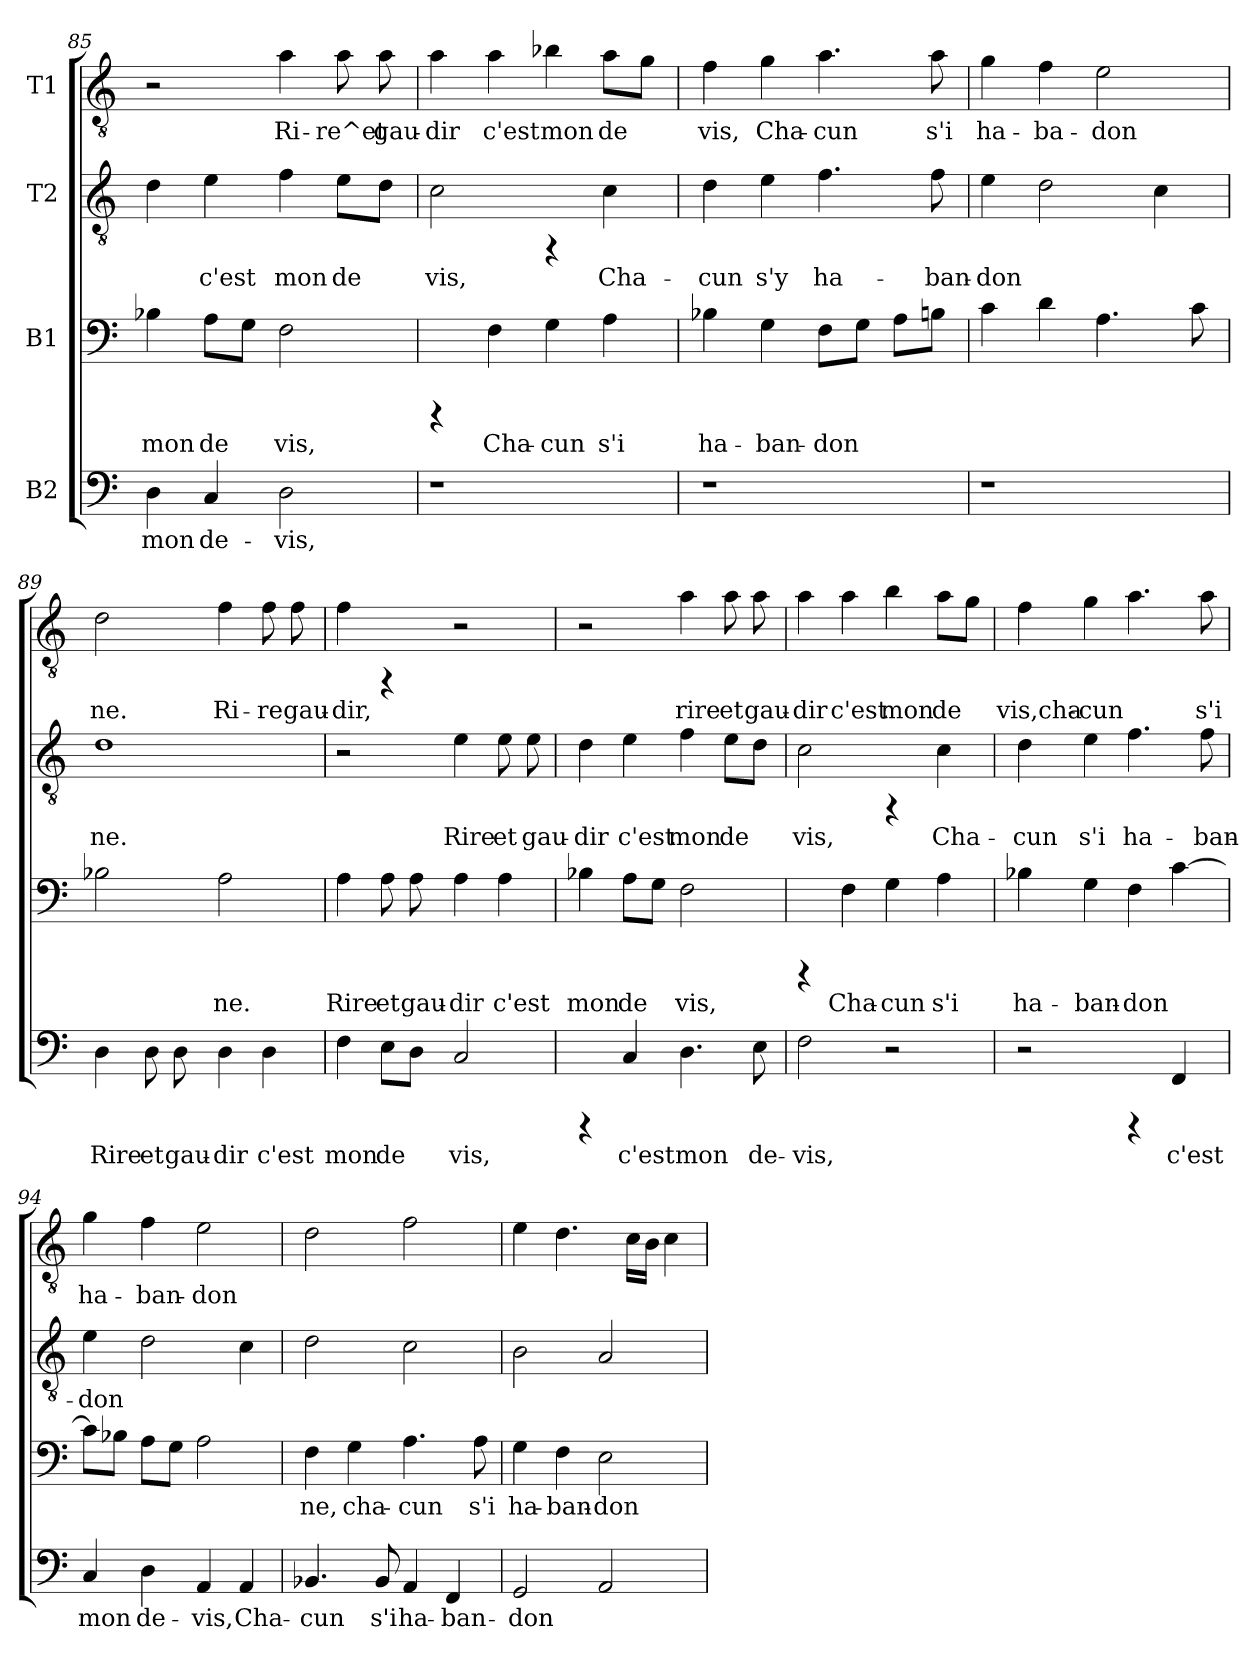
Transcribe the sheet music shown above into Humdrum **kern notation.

**kern	**text	**kern	**text	**kern	**text	**kern	**text
*part4	*part4	*part3	*part3	*part2	*part2	*part1	*part1
*staff4	*staff4	*staff3	*staff3	*staff2	*staff2	*staff1	*staff1
*I"B2	*	*I"B1	*	*I"T2	*	*I"T1	*
!!LO:PB:g=z
*clefF4	*	*clefF4	*	*clefGv2	*	*clefGv2	*
*k[]	*	*k[]	*	*k[]	*	*k[]	*
*C:	*	*C:	*	*C:	*	*C:	*
=85	=85	=85	=85	=85	=85	=85	=85
!	!LO:LY:b:cj	!	!LO:LY:b:cj	!	!LO:LY:b:cj	!	!
4D\	mon	4B-X\	mon	4d\	--	2r	.
!	!LO:LY:b:cj	!	!LO:LY:b:cj	!	!LO:LY:b:cj	!	!
4C/	de-	8A\L	de-	4e\	-c'est	.	.
!	!	!	!LO:LY:b:cj	!	!	!	!
.	.	8G\J	--	.	.	.	.
!	!LO:LY:b:cj	!	!LO:LY:b:cj	!	!LO:LY:b:cj	!	!LO:LY:b:cj
2D\	-vis,	2F\	-vis,	4f\	mon	4a\	Ri-
!	!	!	!	!	!LO:LY:b:cj	!	!LO:LY:b:cj
.	.	.	.	8e\L	de-	8a\	-re^et
!	!	!	!	!	!LO:LY:b:cj	!	!LO:LY:b:cj
.	.	.	.	8d\J	--	8a\	gau-
=86	=86	=86	=86	=86	=86	=86	=86
!	!	!	!	!	!LO:LY:b:cj	!	!LO:LY:b:cj
1r	.	4rCCC	.	2c\	-vis,	4a\	-dir
!	!	!	!LO:LY:b:cj	!	!	!	!LO:LY:b:cj
.	.	4F\	Cha-	.	.	4a\	c'est
!	!	!	!LO:LY:b:cj	!	!	!	!LO:LY:b:cj
.	.	4G\	-cun	4rFF	.	4b-X\	mon
!	!	!	!LO:LY:b:cj	!	!LO:LY:b:cj	!	!LO:LY:b:cj
.	.	4A\	s'i	4c\	Cha-	8a\L	de-
!	!	!	!	!	!	!	!LO:LY:b:cj
.	.	.	.	.	.	8g\J	--
=87	=87	=87	=87	=87	=87	=87	=87
!	!	!	!LO:LY:b:cj	!	!LO:LY:b:cj	!	!LO:LY:b:cj
1r	.	4B-X\	ha-	4d\	-cun	4f\	-vis,
!	!	!	!LO:LY:b:cj	!	!LO:LY:b:cj	!	!LO:LY:b:cj
.	.	4G\	-ban-	4e\	s'y	4g\	Cha-
!	!	!	!LO:LY:b:cj	!	!LO:LY:b:cj	!	!LO:LY:b:cj
.	.	8F\L	-don-	4.f\	ha-	4.a\	-cun
!	!	!	!LO:LY:b:cj	!	!	!	!
.	.	8G\J	--	.	.	.	.
!	!	!	!LO:LY:b:cj	!	!	!	!
.	.	8A\L	--	.	.	.	.
!	!	!	!LO:LY:b:cj	!	!LO:LY:b:cj	!	!LO:LY:b:cj
.	.	8Bn\J	--	8f\	-ban-	8a\	s'i
=88	=88	=88	=88	=88	=88	=88	=88
!	!	!	!LO:LY:b:cj	!	!LO:LY:b:cj	!	!LO:LY:b:cj
1r	.	4c\	--	4e\	-don-	4g\	ha-
!	!	!	!LO:LY:b:cj	!	!LO:LY:b:cj	!	!LO:LY:b:cj
.	.	4d\	--	2d\	--	4f\	-ba-
!	!	!	!LO:LY:b:cj	!	!	!	!LO:LY:b:cj
.	.	4.A\	--	.	.	2e\	-don
!	!	!	!	!	!LO:LY:b:cj	!	!
.	.	.	.	4c\	--	.	.
!	!	!	!LO:LY:b:cj	!	!	!	!
.	.	8c\	--	.	.	.	.
!!LO:PB:g=z
=89	=89	=89	=89	=89	=89	=89	=89
!	!LO:LY:b:cj	!	!LO:LY:b:cj	!	!LO:LY:b:cj	!	!LO:LY:b:cj
4D\	Rire	2B-X\	--	1d	-ne.	2d\	ne.
!	!LO:LY:b:cj	!	!	!	!	!	!
8D\	et	.	.	.	.	.	.
!	!LO:LY:b:cj	!	!	!	!	!	!
8D\	gau-	.	.	.	.	.	.
!	!LO:LY:b:cj	!	!LO:LY:b:cj	!	!	!	!LO:LY:b:cj
4D\	-dir	2A\	-ne.	.	.	4f\	Ri-
!	!LO:LY:b:cj	!	!	!	!	!	!LO:LY:b:cj
4D\	c'est	.	.	.	.	8f\	-re
!	!	!	!	!	!	!	!LO:LY:b:cj
.	.	.	.	.	.	8f\	gau-
=90	=90	=90	=90	=90	=90	=90	=90
!	!LO:LY:b:cj	!	!LO:LY:b:cj	!	!	!	!LO:LY:b:cj
4F\	mon	4A\	Rire	2r	.	4f\	-dir,
!	!LO:LY:b:cj	!	!LO:LY:b:cj	!	!	!	!
8E\L	de-	8A\	et	.	.	4rFF	.
!	!LO:LY:b:cj	!	!LO:LY:b:cj	!	!	!	!
8D\J	--	8A\	gau-	.	.	.	.
!	!LO:LY:b:cj	!	!LO:LY:b:cj	!	!LO:LY:b:cj	!	!
2C/	-vis,	4A\	-dir	4e\	Rire	2r	.
!	!	!	!LO:LY:b:cj	!	!LO:LY:b:cj	!	!
.	.	4A\	c'est	8e\	et	.	.
!	!	!	!	!	!LO:LY:b:cj	!	!
.	.	.	.	8e\	gau-	.	.
=91	=91	=91	=91	=91	=91	=91	=91
!	!	!	!LO:LY:b:cj	!	!LO:LY:b:cj	!	!
4rCCC	.	4B-X\	mon	4d\	-dir	2r	.
!	!LO:LY:b:cj	!	!LO:LY:b:cj	!	!LO:LY:b:cj	!	!
4C/	c'est	8A\L	de-	4e\	c'est	.	.
!	!	!	!LO:LY:b:cj	!	!	!	!
.	.	8G\J	--	.	.	.	.
!	!LO:LY:b:cj	!	!LO:LY:b:cj	!	!LO:LY:b:cj	!	!LO:LY:b:cj
4.D\	mon	2F\	-vis,	4f\	mon	4a\	rire
!	!	!	!	!	!LO:LY:b:cj	!	!LO:LY:b:cj
.	.	.	.	8e\L	de-	8a\	et
!	!LO:LY:b:cj	!	!	!	!LO:LY:b:cj	!	!LO:LY:b:cj
8E\	de-	.	.	8d\J	--	8a\	gau-
=92	=92	=92	=92	=92	=92	=92	=92
!	!LO:LY:b:cj	!	!	!	!LO:LY:b:cj	!	!LO:LY:b:cj
2F\	-vis,	4rCCC	.	2c\	-vis,	4a\	-dir
!	!	!	!LO:LY:b:cj	!	!	!	!LO:LY:b:cj
.	.	4F\	Cha-	.	.	4a\	c'est
!	!	!	!LO:LY:b:cj	!	!	!	!LO:LY:b:cj
2r	.	4G\	-cun	4rFF	.	4b\	mon
!	!	!	!LO:LY:b:cj	!	!LO:LY:b:cj	!	!LO:LY:b:cj
.	.	4A\	s'i	4c\	Cha-	8a\L	de-
!	!	!	!	!	!	!	!LO:LY:b:cj
.	.	.	.	.	.	8g\J	--
!!LO:LB:g=z
=93	=93	=93	=93	=93	=93	=93	=93
!	!	!	!LO:LY:b:cj	!	!LO:LY:b:cj	!	!LO:LY:b:cj
2r	.	4B-X\	ha-	4d\	-cun	4f\	-vis,cha-
!	!	!	!LO:LY:b:cj	!	!LO:LY:b:cj	!	!LO:LY:b:cj
.	.	4G\	-ban-	4e\	s'i	4g\	-cun
!	!	!	!LO:LY:b:cj	!	!LO:LY:b:cj	!	!LO:LY:b:cj
4rCCC	.	4F\	-don-	4.f\	ha-	4.a\	.
!	!LO:LY:b:cj	!	!LO:LY:b:cj	!	!	!	!
4FF/	c'est	[>4c\	--	.	.	.	.
!	!	!	!	!	!LO:LY:b:cj	!	!LO:LY:b:cj
.	.	.	.	8f\	-ban-	8a\	s'i
=94	=94	=94	=94	=94	=94	=94	=94
!	!LO:LY:b:cj	!	!LO:LY:b:cj	!	!LO:LY:b:cj	!	!LO:LY:b:cj
4C/	mon	8c\L]	--	4e\	-don-	4g\	ha-
!	!	!	!LO:LY:b:cj	!	!	!	!
.	.	8B-X\J	--	.	.	.	.
!	!LO:LY:b:cj	!	!LO:LY:b:cj	!	!LO:LY:b:cj	!	!LO:LY:b:cj
4D\	de-	8A\L	--	2d\	--	4f\	-ban-
!	!	!	!LO:LY:b:cj	!	!	!	!
.	.	8G\J	--	.	.	.	.
!	!LO:LY:b:cj	!	!LO:LY:b:cj	!	!	!	!LO:LY:b:cj
4AA/	-vis,	2A\	--	.	.	2e\	-don-
!	!LO:LY:b:cj	!	!	!	!LO:LY:b:cj	!	!
4AA/	Cha-	.	.	4c\	--	.	.
=95	=95	=95	=95	=95	=95	=95	=95
!	!LO:LY:b:cj	!	!LO:LY:b:cj	!	!LO:LY:b:cj	!	!LO:LY:b:cj
4.BB-X/	-cun	4F\	-ne,	2d\	--	2d\	--
!	!	!	!LO:LY:b:cj	!	!	!	!
.	.	4G\	cha-	.	.	.	.
!	!LO:LY:b:cj	!	!	!	!	!	!
8BB-/	s'i	.	.	.	.	.	.
!	!LO:LY:b:cj	!	!LO:LY:b:cj	!	!LO:LY:b:cj	!	!LO:LY:b:cj
4AA/	ha-	4.A\	-cun	2c\	--	2f\	--
!	!LO:LY:b:cj	!	!	!	!	!	!
4FF/	-ban-	.	.	.	.	.	.
!	!	!	!LO:LY:b:cj	!	!	!	!
.	.	8A\	s'i	.	.	.	.
=96	=96	=96	=96	=96	=96	=96	=96
!	!LO:LY:b:cj	!	!LO:LY:b:cj	!	!LO:LY:b:cj	!	!LO:LY:b:cj
2GG/	-don-	4G\	ha-	2B\	--	4e\	--
!	!	!	!LO:LY:b:cj	!	!	!	!LO:LY:b:cj
.	.	4F\	-ban-	.	.	4.d\	--
!	!LO:LY:b:cj	!	!LO:LY:b:cj	!	!LO:LY:b:cj	!	!
2AA/	--	2E\	-don-	2A/	--	.	.
!	!	!	!	!	!	!	!LO:LY:b:cj
.	.	.	.	.	.	16c\L	--
!	!	!	!	!	!	!	!LO:LY:b:cj
.	.	.	.	.	.	16B\J	--
!	!	!	!	!	!	!	!LO:LY:b:cj
.	.	.	.	.	.	4c\	--
=	=	=	=	=	=	=	=
*-	*-	*-	*-	*-	*-	*-	*-
